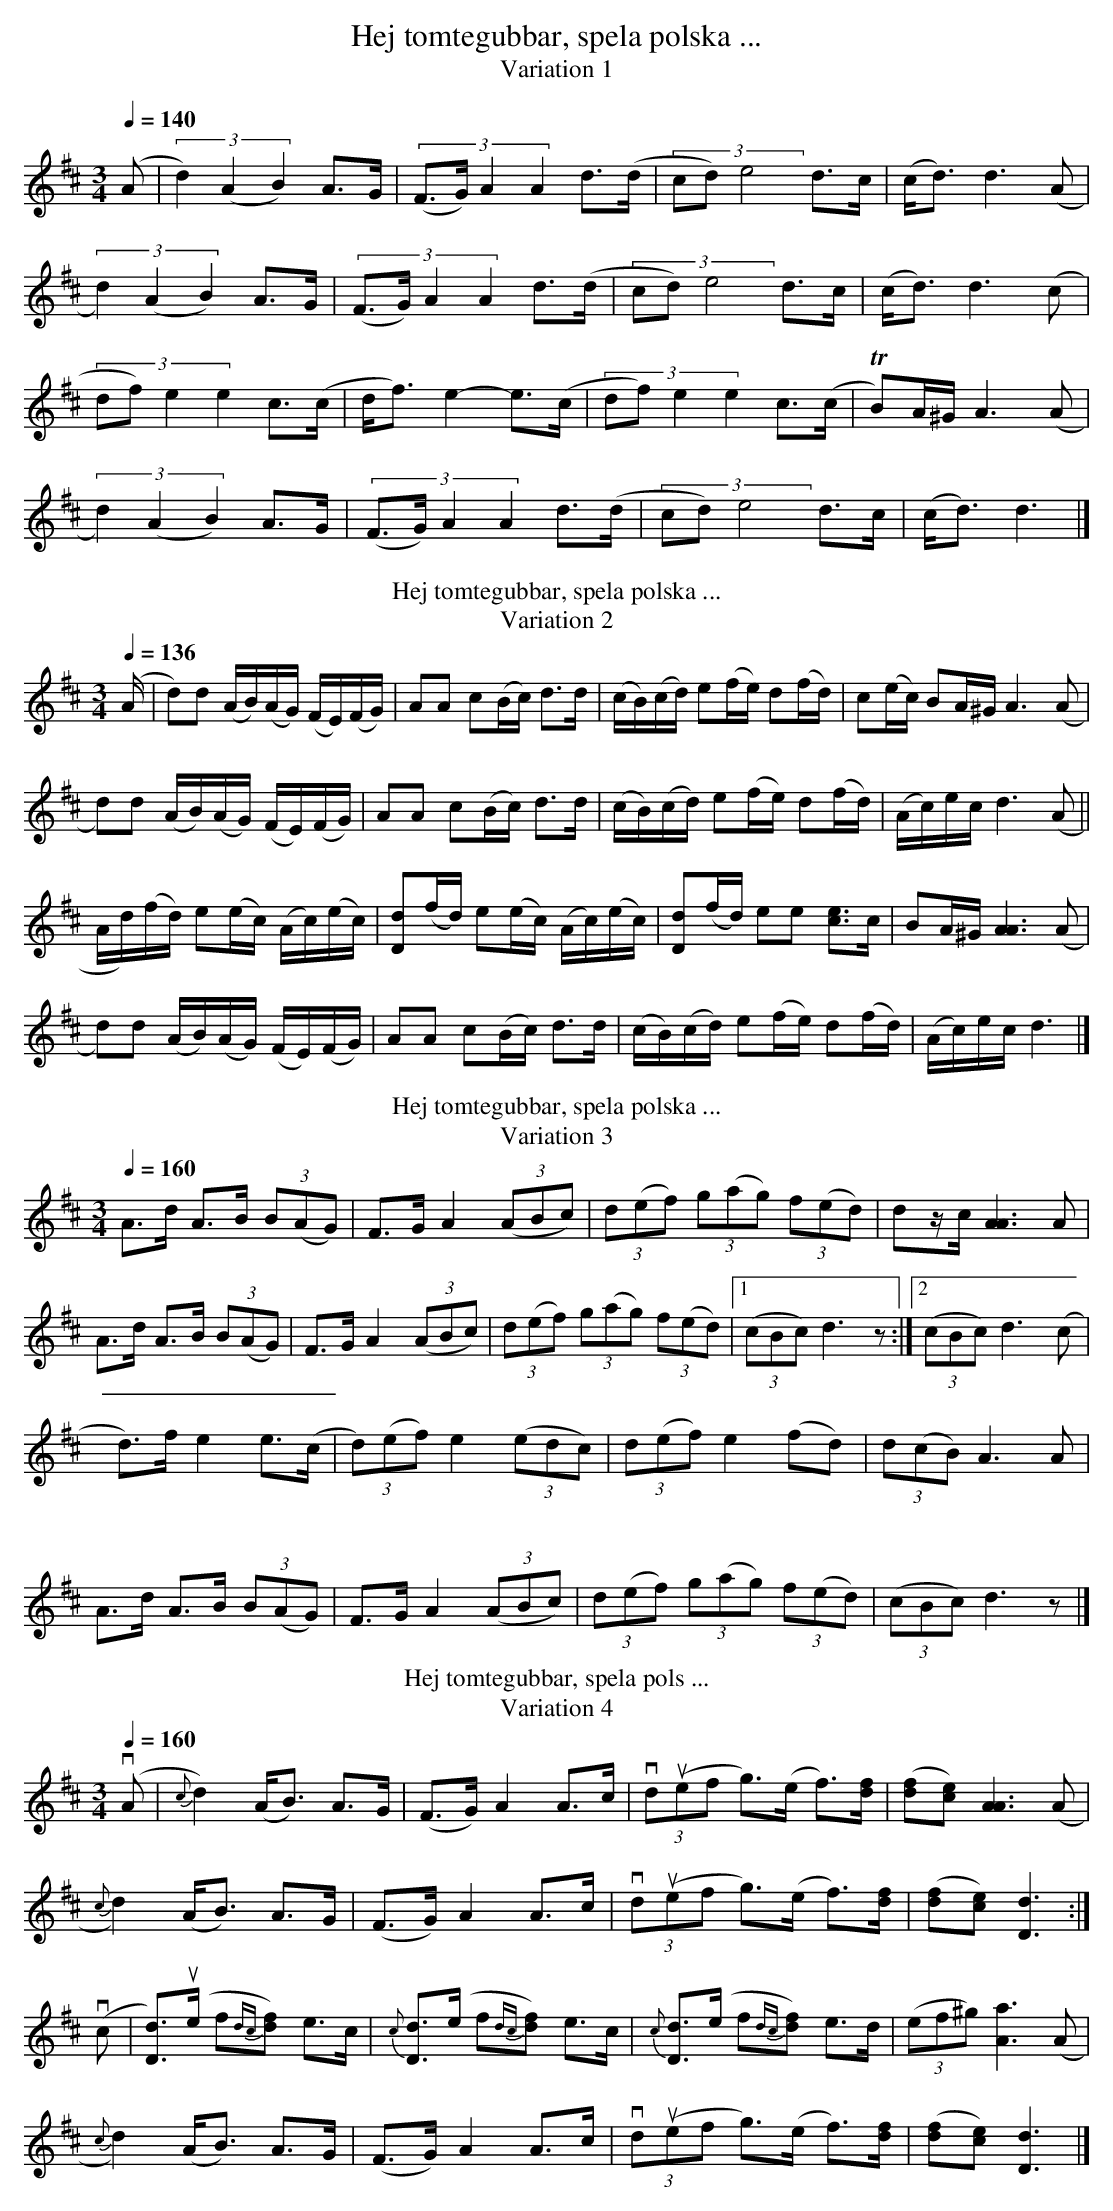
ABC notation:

X:1
T:Hej tomtegubbar, spela polska ...
T:Variation 1
M:3/4
L:1/4
Q:1/4=140
K:D
(A/|(3d)(AB) A/>G/|(3:2:4 (F/>G/)AA d/>(d/|(3:2:3 c/d/)e2 d/>c/|(c/<d/)d>(A|!
(3d)(AB) A/>G/|(3:2:4 (F/>G/)AA d/>(d/|(3:2:3 c/d/)e2 d/>c/|(c/<d/)d>(c|!
(3:2:4 d/f/)ee c/>(c/|d/<f/)e- e/>(c/|(3:2:4d/f/)ee c/>(c/|TB/)A/4^G/4 A>(A|!
(3d)(AB) A/>G/|(3:2:4 (F/>G/)AA d/>(d/|(3:2:3 c/d/)e2 d/>c/|(c/<d/)d>|]
T:Hej tomtegubbar, spela polska ...
T:Variation 2
M:3/4
L:1/16
Q:1/4=136
K:D
(A2|d2)d2 (AB)(AG) (FE)(FG)|A2A2 c2(Bc) d3d|(cB)(cd) e2(fe) d2(fd)|c2(ec) B2A^G A6 (A2|!
d2)d2 (AB)(AG) (FE)(FG)|A2A2 c2(Bc) d3d|(cB)(cd) e2(fe) d2(fd)|(Ac)ec d6 (A2||!
Ad)(fd) e2(ec) (Ac)(ec)|[D2d2](fd) e2(ec) (Ac)(ec)|[D2d2](fd) e2e2 [c3e3]c|B2A^G [A6A6](A2|!
d2)d2 (AB)(AG) (FE)(FG)|A2A2 c2(Bc) d3d|(cB)(cd) e2(fe) d2(fd)|(Ac)ec d6|]
T:Hej tomtegubbar, spela polska ...
T:Variation 3
M:3/4
L:1/8
Q:1/4=160
K:D
A>d A>B (3B(AG)|F>G A2 ((3ABc)|(3d(ef) (3g(ag) (3f(ed)|dz/c/ [A3A3]A|!
A>d A>B (3B(AG)|F>G A2 ((3ABc)|(3d(ef) (3g(ag) (3f(ed)|[1(3(cBc) d3z:|[2(3(cBc) d3(c|!
d>)f e2 e>(c|(3d)(ef) e2 ((3edc)|(3d(ef)e2 (fd)|(3d(cB) A3A|!
A>d A>B (3B(AG)|F>G A2 ((3ABc)|(3d(ef) (3g(ag) (3f(ed)|(3(cBc) d3z|]
T:Hej tomtegubbar, spela pols ...
T:Variation 4
M:3/4
L:1/8
Q:1/4=160
K:D
(vA|{c}d2)(A<B) A>G|(F>G) A2 A>c|(3vd(uef g>)(e f>)[df]|([df][ce])[A3A3] (A|!
{c}d2)(A<B) A>G|(F>G) A2 A>c|(3vd(uef g>)(e f>)[df]|([df][ce])[D3d3]:|!
(vc|[D3/d3/])(ue/ f{dc}[df]) e>c|{c}[D3/d3/](e/ f{dc}[df]) e>c|{c}[D3/d3/](e/ f{dc}[df]) e>d|(3(ef^g) [A3a3] (A|!
{c}d2)(A<B) A>G|(F>G) A2 A>c|(3vd(uef g>)(e f>)[df]|([df][ce])[D3d3]|]
